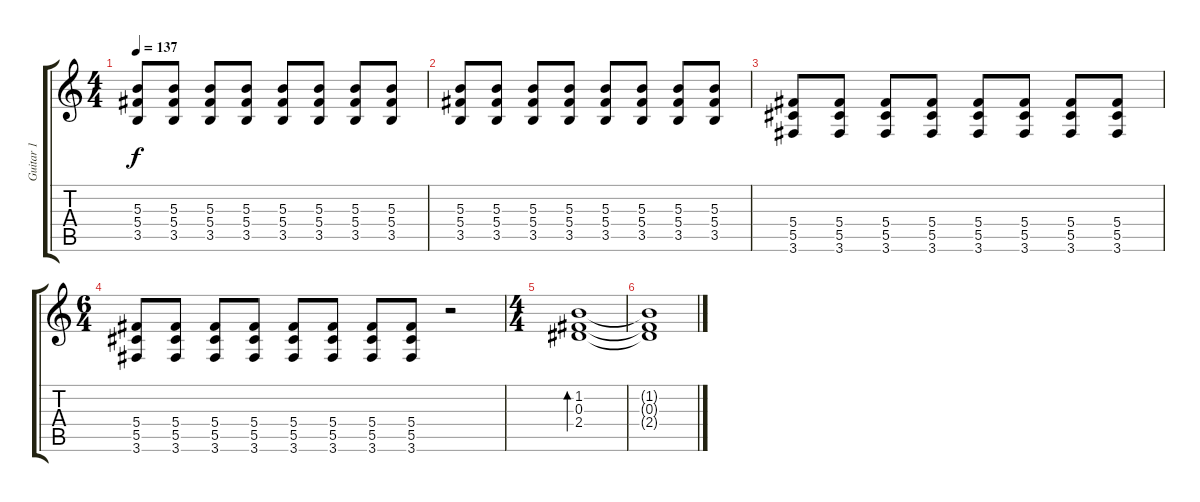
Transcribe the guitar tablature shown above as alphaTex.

\track ("Guitar 1" "Guitar 1") {instrument overdrivenguitar}
\staff {score tabs}
\tuning (Eb4 Bb3 Gb3 Db3 Ab2 Eb2) {hide}
\ts (4 4)
\tempo 137
\clef g2
\ks c
(5.3 5.4 3.5).8{dy f} (5.3 5.4 3.5).8 (5.3 5.4 3.5).8 (5.3 5.4 3.5).8 (5.3 5.4 3.5).8 (5.3 5.4 3.5).8 (5.3 5.4 3.5).8 (5.3 5.4 3.5).8 |
(5.3 5.4 3.5).8 (5.3 5.4 3.5).8 (5.3 5.4 3.5).8 (5.3 5.4 3.5).8 (5.3 5.4 3.5).8 (5.3 5.4 3.5).8 (5.3 5.4 3.5).8 (5.3 5.4 3.5).8 |
(5.4 5.5 3.6).8 (5.4 5.5 3.6).8 (5.4 5.5 3.6).8 (5.4 5.5 3.6).8 (5.4 5.5 3.6).8 (5.4 5.5 3.6).8 (5.4 5.5 3.6).8 (5.4 5.5 3.6).8 |
\ts (6 4)
(5.4 5.5 3.6).8 (5.4 5.5 3.6).8 (5.4 5.5 3.6).8 (5.4 5.5 3.6).8 (5.4 5.5 3.6).8 (5.4 5.5 3.6).8 (5.4 5.5 3.6).8 (5.4 5.5 3.6).8 r.2 |
\ts (4 4)
(1.2 0.3 2.4).1{bd 480 instrument electricguitarmuted} |
(1.2{t} 0.3{t} 2.4{t}).1
